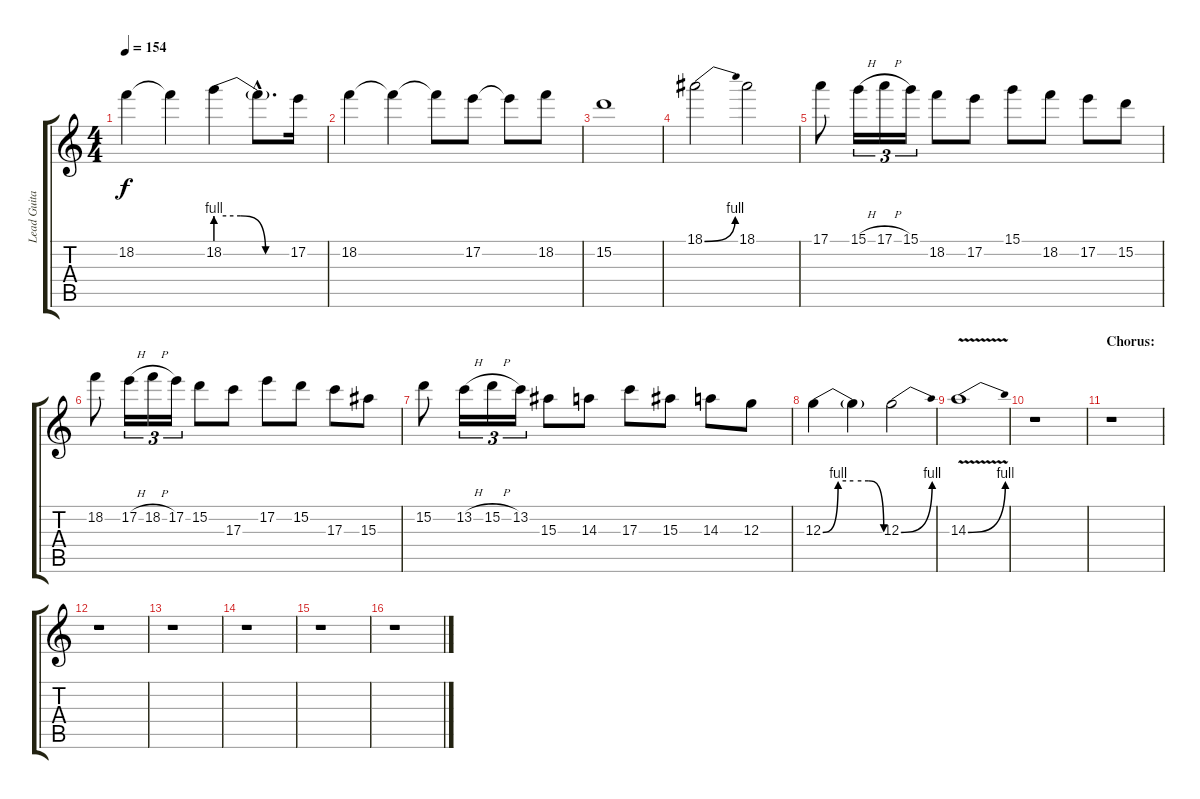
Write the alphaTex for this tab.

\track ("Lead Guitar 2" "Lead Guita") {instrument distortionguitar}
\staff {score tabs}
\tuning (E4 B3 G3 D3 A2 E2) {hide}
\ts (4 4)
\tempo 154
\clef g2
\ks c
18.2.4{dy f} 18.2{t}.4 18.2{be (custom 0 4 20 4 40 0 60 0)}.4 18.2{hac t}.8{d} 17.2.16 |
18.2.4 18.2{t}.4 18.2{t}.8 17.2.8 17.2{t}.8 18.2.8 |
15.2.1 |
18.1{be (bend 0 0 60 4)}.2 18.1.2 |
17.1.8 15.1{h}.16{tu (3 2)} 17.1{h}.16{tu (3 2)} 15.1.16{tu (3 2)} 18.2.8 17.2.8 15.1.8 18.2.8 17.2.8 15.2.8 |
18.2.8 17.2{h}.16{tu (3 2)} 18.2{h}.16{tu (3 2)} 17.2.16{tu (3 2)} 15.2.8 17.3.8 17.2.8 15.2.8 17.3.8 15.3.8 |
15.2.8 13.2{h}.16{tu (3 2)} 15.2{h}.16{tu (3 2)} 13.2.16{tu (3 2)} 15.3.8 14.3.8 17.3.8 15.3.8 14.3.8 12.3.8 |
12.3{be (custom 0 0 15 4 30 4 45 4 60 0)}.4 12.3{t}.4 12.3{be (bend 0 0 60 4)}.2 |
14.3{be (bend 0 0 60 4) v}.1 |
r.1 |
\section ("" "Chorus:")
r.1 |
r.1 |
r.1 |
r.1 |
r.1 |
r.1
